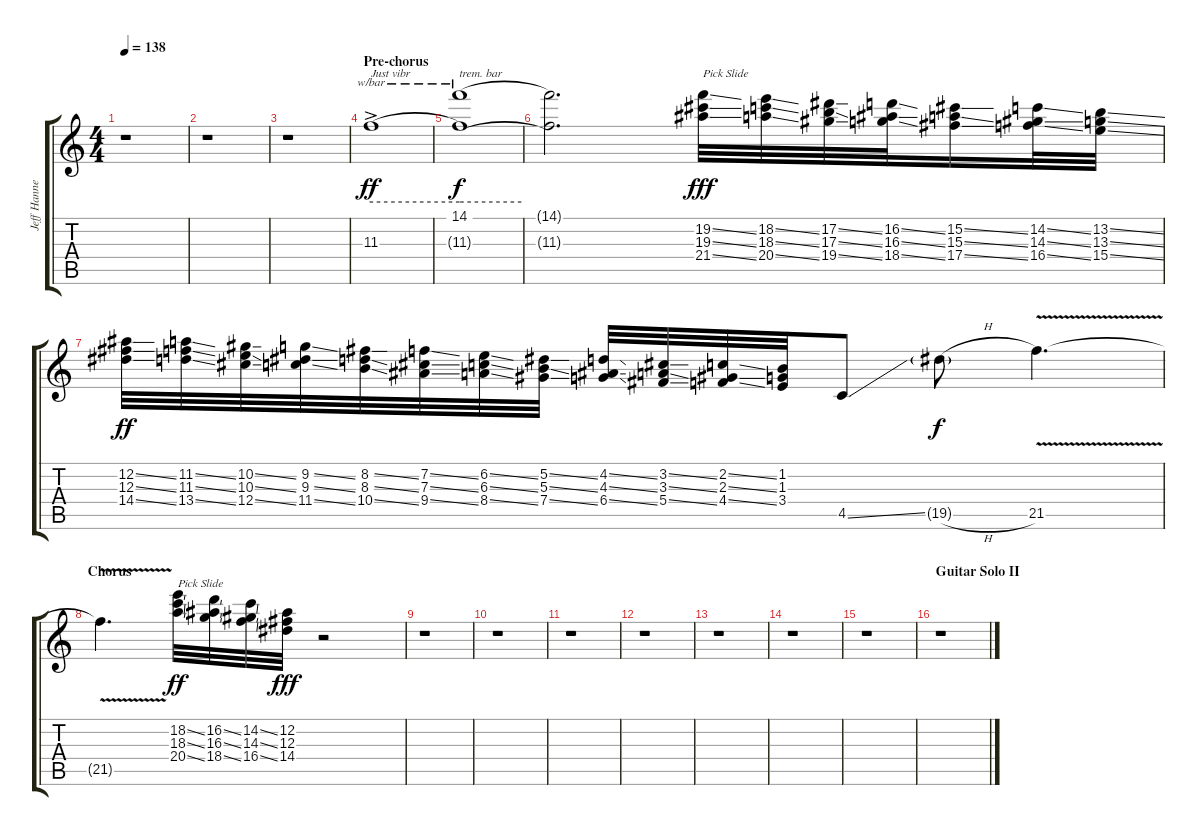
\track ("Jeff Hanneman Harmonics" "Jeff Hanne") {instrument distortionguitar}
\staff {score tabs}
\tuning (Eb4 Bb3 Gb3 Db3 Ab2 Eb2) {hide}
\ts (4 4)
\tempo 138
\clef g2
\ks c
r.1{dy ff} |
r.1 |
r.1 |
\section ("" "Pre-chorus")
11.3{ac}.1{tbe (hold default 0 0 60 0) txt "Just vibr"} |
(14.1 11.3{t}).1{tbe (hold default 0 0 60 0) txt "trem. bar" dy f} |
(14.1{t} 11.3{t}).2{d} (19.2{ss} 19.3{ss} 21.4{ss}).32{txt "Pick Slide" dy fff} (18.2{ss} 18.3{ss} 20.4{ss}).32 (17.2{ss} 17.3{ss} 19.4{ss}).32 (16.2{ss} 16.3{ss} 18.4{ss}).32 (15.2{ss} 15.3{ss} 17.4{ss}).16 (14.2{ss} 14.3{ss} 16.4{ss}).32 (13.2{ss} 13.3{ss} 15.4{ss}).32 |
(12.2{ss} 12.3{ss} 14.4{ss}).32{dy ff} (11.2{ss} 11.3{ss} 13.4{ss}).32 (10.2{ss} 10.3{ss} 12.4{ss}).32 (9.2{ss} 9.3{ss} 11.4{ss}).32 (8.2{ss} 8.3{ss} 10.4{ss}).32 (7.2{ss} 7.3{ss} 9.4{ss}).32 (6.2{ss} 6.3{ss} 8.4{ss}).32 (5.2{ss} 5.3{ss} 7.4{ss}).32 (4.2{ss} 4.3{ss} 6.4{ss}).32 (3.2{ss} 3.3{ss} 5.4{ss}).32 (2.2{ss} 2.3{ss} 4.4{ss}).32 (1.2 1.3 3.4).32 4.5{ss}.8 19.5{h g}.8{dy f} 21.5{v}.4{d} |
\section ("" "Chorus")
21.5{t}.4{d} (18.2{ss} 18.3{ss} 20.4{ss}).32{txt "Pick Slide" dy ff} (16.2{ss} 16.3{ss} 18.4{ss}).32 (14.2{ss} 14.3{ss} 16.4{ss}).32 (12.2 12.3 14.4).32{dy fff} r.2 |
r.1 |
r.1 |
r.1 |
r.1 |
r.1 |
r.1 |
r.1 |
\section ("" "Guitar Solo II")
r.1
